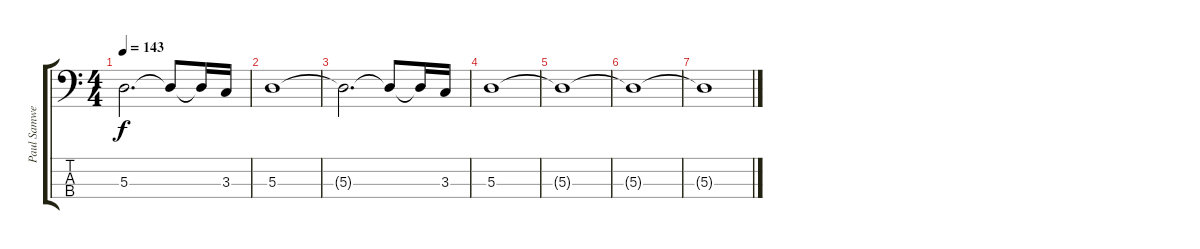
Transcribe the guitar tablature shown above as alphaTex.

\track ("Paul Samwell-Smith" "Paul Samwe") {instrument electricbassfinger}
\staff {score tabs}
\tuning (G2 D2 A1 E1) {hide}
\ts (4 4)
\tempo 143
\clef f4
\ks c
5.3{t}.2{d dy f} 5.3{t}.8 5.3{t}.16 3.3.16 |
5.3.1 |
5.3{t}.2{d} 5.3{t}.8 5.3{t}.16 3.3.16 |
5.3.1 |
5.3{t}.1 |
5.3{t}.1 |
5.3{t}.1
